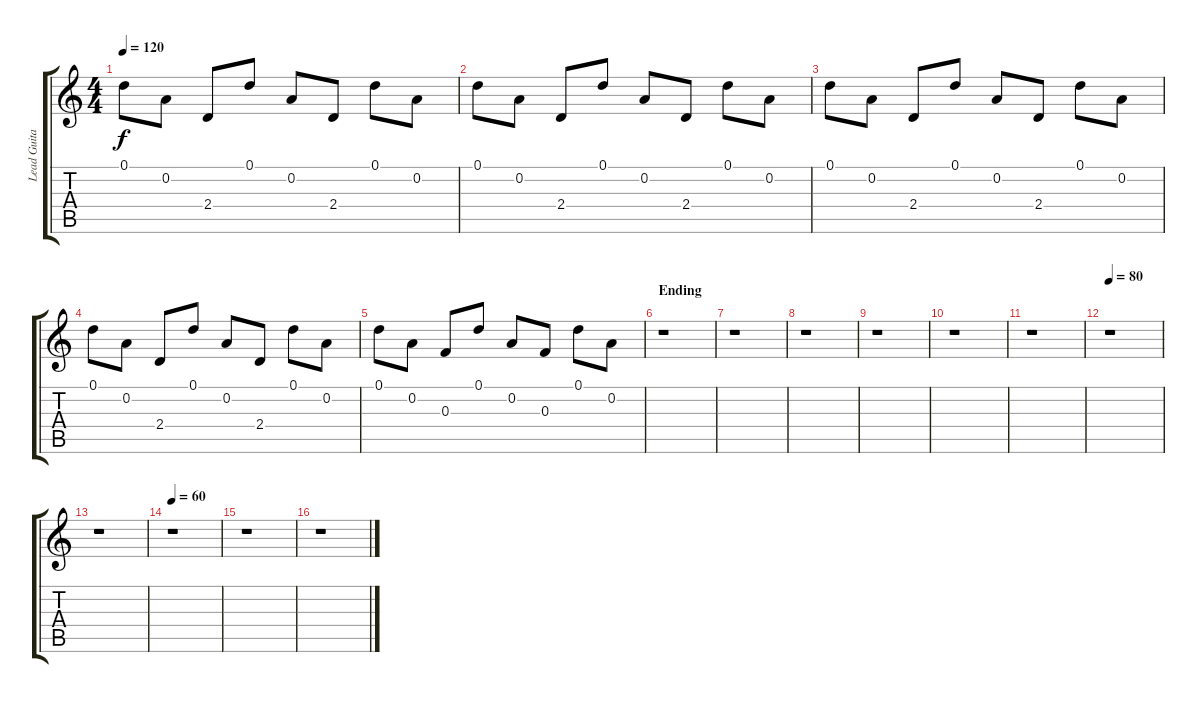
\track ("Lead Guitar" "Lead Guita") {instrument distortionguitar}
\staff {score tabs}
\tuning (D4 A3 F3 C3 G2 D2) {hide}
\ts (4 4)
\tempo 120
\clef g2
\ks c
0.1.8{dy f} 0.2.8 2.4.8 0.1.8 0.2.8 2.4.8 0.1.8 0.2.8 |
0.1.8 0.2.8 2.4.8 0.1.8 0.2.8 2.4.8 0.1.8 0.2.8 |
0.1.8 0.2.8 2.4.8 0.1.8 0.2.8{volume 5} 2.4.8 0.1.8 0.2.8 |
0.1.8 0.2.8 2.4.8 0.1.8 0.2.8{volume 0} 2.4.8 0.1.8 0.2.8 |
0.1.8 0.2.8 0.3.8 0.1.8 0.2.8 0.3.8 0.1.8 0.2.8 |
\section ("" "Ending")
r.1 |
r.1 |
r.1 |
r.1 |
r.1 |
r.1 |
\tempo 80
r.1 |
r.1 |
\tempo 60
r.1 |
r.1 |
r.1
